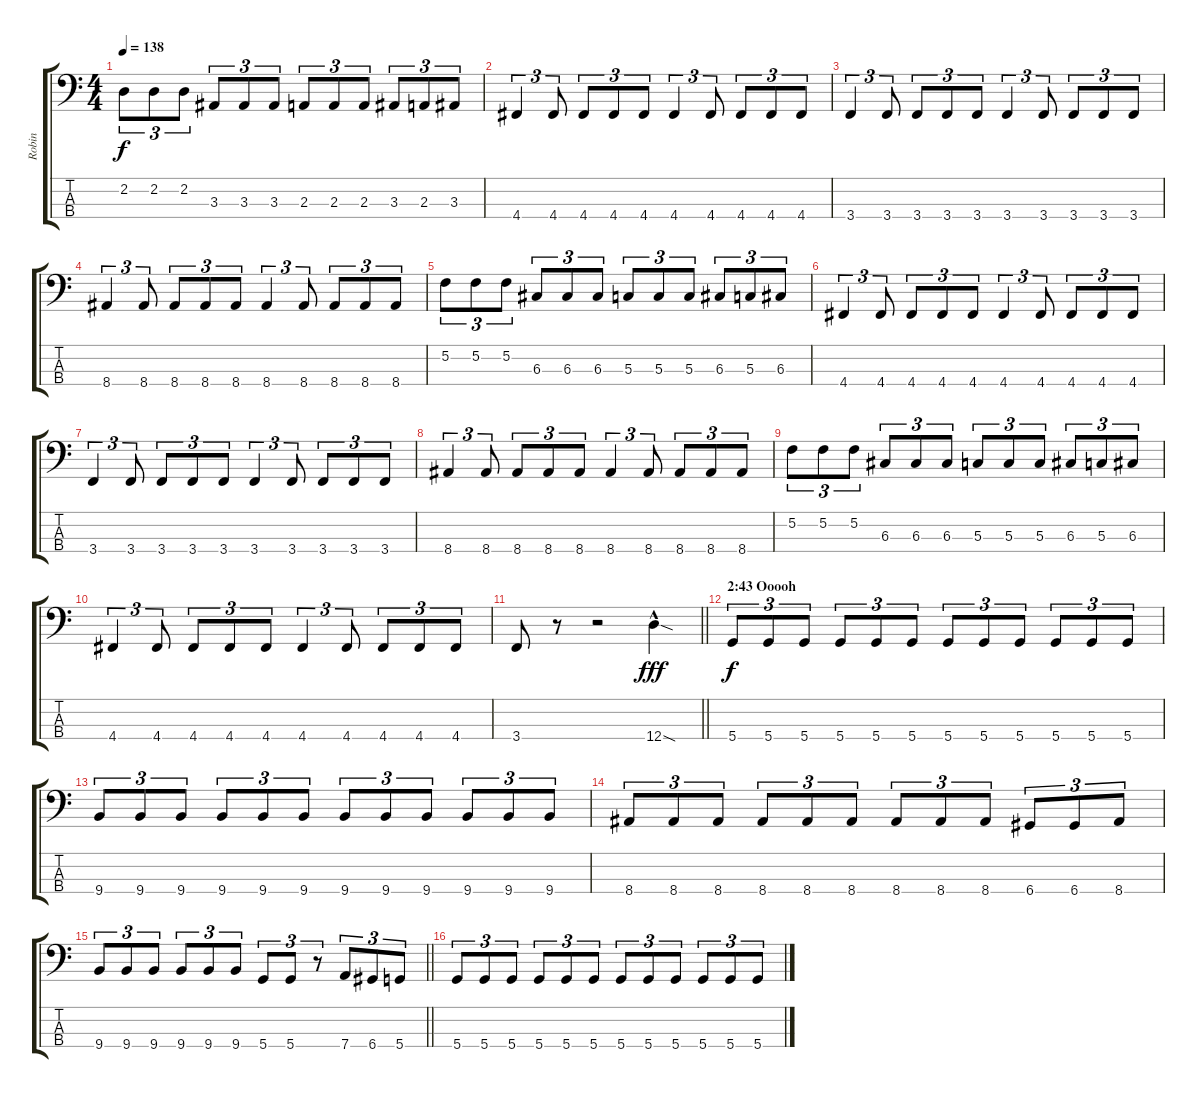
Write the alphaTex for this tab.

\track ("Robin" "Robin") {instrument electricbasspick}
\staff {score tabs}
\tuning (F2 C2 G1 D1) {hide}
\ts (4 4)
\tempo 138
\clef f4
\ks c
2.2.8{tu (3 2) dy f} 2.2.8{tu (3 2)} 2.2.8{tu (3 2)} 3.3.8{tu (3 2)} 3.3.8{tu (3 2)} 3.3.8{tu (3 2)} 2.3.8{tu (3 2)} 2.3.8{tu (3 2)} 2.3.8{tu (3 2)} 3.3.8{tu (3 2)} 2.3.8{tu (3 2)} 3.3.8{tu (3 2)} |
4.4.4{tu (3 2)} 4.4.8{tu (3 2)} 4.4.8{tu (3 2)} 4.4.8{tu (3 2)} 4.4.8{tu (3 2)} 4.4.4{tu (3 2)} 4.4.8{tu (3 2)} 4.4.8{tu (3 2)} 4.4.8{tu (3 2)} 4.4.8{tu (3 2)} |
3.4.4{tu (3 2)} 3.4.8{tu (3 2)} 3.4.8{tu (3 2)} 3.4.8{tu (3 2)} 3.4.8{tu (3 2)} 3.4.4{tu (3 2)} 3.4.8{tu (3 2)} 3.4.8{tu (3 2)} 3.4.8{tu (3 2)} 3.4.8{tu (3 2)} |
8.4.4{tu (3 2)} 8.4.8{tu (3 2)} 8.4.8{tu (3 2)} 8.4.8{tu (3 2)} 8.4.8{tu (3 2)} 8.4.4{tu (3 2)} 8.4.8{tu (3 2)} 8.4.8{tu (3 2)} 8.4.8{tu (3 2)} 8.4.8{tu (3 2)} |
5.2.8{tu (3 2)} 5.2.8{tu (3 2)} 5.2.8{tu (3 2)} 6.3.8{tu (3 2)} 6.3.8{tu (3 2)} 6.3.8{tu (3 2)} 5.3.8{tu (3 2)} 5.3.8{tu (3 2)} 5.3.8{tu (3 2)} 6.3.8{tu (3 2)} 5.3.8{tu (3 2)} 6.3.8{tu (3 2)} |
4.4.4{tu (3 2)} 4.4.8{tu (3 2)} 4.4.8{tu (3 2)} 4.4.8{tu (3 2)} 4.4.8{tu (3 2)} 4.4.4{tu (3 2)} 4.4.8{tu (3 2)} 4.4.8{tu (3 2)} 4.4.8{tu (3 2)} 4.4.8{tu (3 2)} |
3.4.4{tu (3 2)} 3.4.8{tu (3 2)} 3.4.8{tu (3 2)} 3.4.8{tu (3 2)} 3.4.8{tu (3 2)} 3.4.4{tu (3 2)} 3.4.8{tu (3 2)} 3.4.8{tu (3 2)} 3.4.8{tu (3 2)} 3.4.8{tu (3 2)} |
8.4.4{tu (3 2)} 8.4.8{tu (3 2)} 8.4.8{tu (3 2)} 8.4.8{tu (3 2)} 8.4.8{tu (3 2)} 8.4.4{tu (3 2)} 8.4.8{tu (3 2)} 8.4.8{tu (3 2)} 8.4.8{tu (3 2)} 8.4.8{tu (3 2)} |
5.2.8{tu (3 2)} 5.2.8{tu (3 2)} 5.2.8{tu (3 2)} 6.3.8{tu (3 2)} 6.3.8{tu (3 2)} 6.3.8{tu (3 2)} 5.3.8{tu (3 2)} 5.3.8{tu (3 2)} 5.3.8{tu (3 2)} 6.3.8{tu (3 2)} 5.3.8{tu (3 2)} 6.3.8{tu (3 2)} |
4.4.4{tu (3 2)} 4.4.8{tu (3 2)} 4.4.8{tu (3 2)} 4.4.8{tu (3 2)} 4.4.8{tu (3 2)} 4.4.4{tu (3 2)} 4.4.8{tu (3 2)} 4.4.8{tu (3 2)} 4.4.8{tu (3 2)} 4.4.8{tu (3 2)} |
\barLineRight lightlight
3.4.8 r.8 r.2 12.4{sod hac}.4{dy fff} |
\section ("" "2:43 Ooooh")
5.4.8{tu (3 2) dy f} 5.4.8{tu (3 2)} 5.4.8{tu (3 2)} 5.4.8{tu (3 2)} 5.4.8{tu (3 2)} 5.4.8{tu (3 2)} 5.4.8{tu (3 2)} 5.4.8{tu (3 2)} 5.4.8{tu (3 2)} 5.4.8{tu (3 2)} 5.4.8{tu (3 2)} 5.4.8{tu (3 2)} |
9.4.8{tu (3 2)} 9.4.8{tu (3 2)} 9.4.8{tu (3 2)} 9.4.8{tu (3 2)} 9.4.8{tu (3 2)} 9.4.8{tu (3 2)} 9.4.8{tu (3 2)} 9.4.8{tu (3 2)} 9.4.8{tu (3 2)} 9.4.8{tu (3 2)} 9.4.8{tu (3 2)} 9.4.8{tu (3 2)} |
8.4.8{tu (3 2)} 8.4.8{tu (3 2)} 8.4.8{tu (3 2)} 8.4.8{tu (3 2)} 8.4.8{tu (3 2)} 8.4.8{tu (3 2)} 8.4.8{tu (3 2)} 8.4.8{tu (3 2)} 8.4.8{tu (3 2)} 6.4.8{tu (3 2)} 6.4.8{tu (3 2)} 8.4.8{tu (3 2)} |
\barLineRight lightlight
9.4.8{tu (3 2)} 9.4.8{tu (3 2)} 9.4.8{tu (3 2)} 9.4.8{tu (3 2)} 9.4.8{tu (3 2)} 9.4.8{tu (3 2)} 5.4.8{tu (3 2)} 5.4.8{tu (3 2)} r.8{tu (3 2)} 7.4.8{tu (3 2)} 6.4.8{tu (3 2)} 5.4.8{tu (3 2)} |
5.4.8{tu (3 2)} 5.4.8{tu (3 2)} 5.4.8{tu (3 2)} 5.4.8{tu (3 2)} 5.4.8{tu (3 2)} 5.4.8{tu (3 2)} 5.4.8{tu (3 2)} 5.4.8{tu (3 2)} 5.4.8{tu (3 2)} 5.4.8{tu (3 2)} 5.4.8{tu (3 2)} 5.4.8{tu (3 2)}
